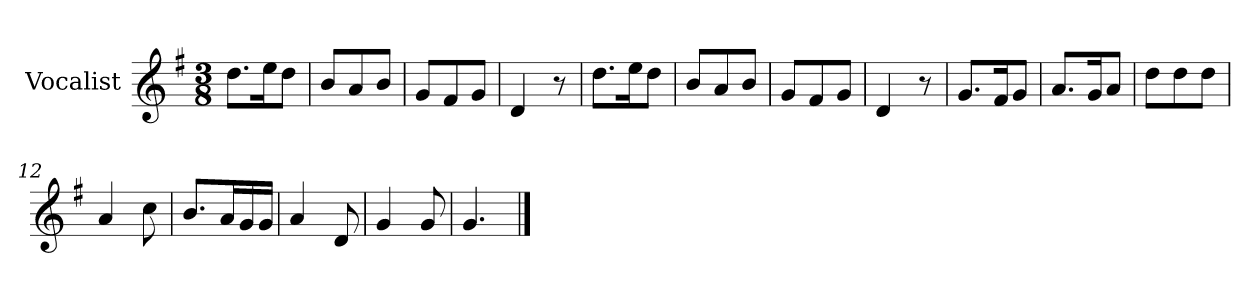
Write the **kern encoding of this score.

**kern
*part1
*staff1
*I"Vocalist
*k[f#]
*G:
*M3/8
=1
8.ddL
16eeK
8ddJ
=2
8bL
8a
8bJ
=3
8gL
8f#
8gJ
=4
4d
8r
=5
8.ddL
16eeK
8ddJ
=6
8bL
8a
8bJ
=7
8gL
8f#
8gJ
=8
4d
8r
=9
8.gL
16f#K
8gJ
=10
8.aL
16gK
8aJ
=11
8ddL
8dd
8ddJ
=12
4a
8cc
=13
8.bL
16aL
16g
16gJJ
=14
4a
8d
=15
4g
8g
=16
4.g
==
*-
